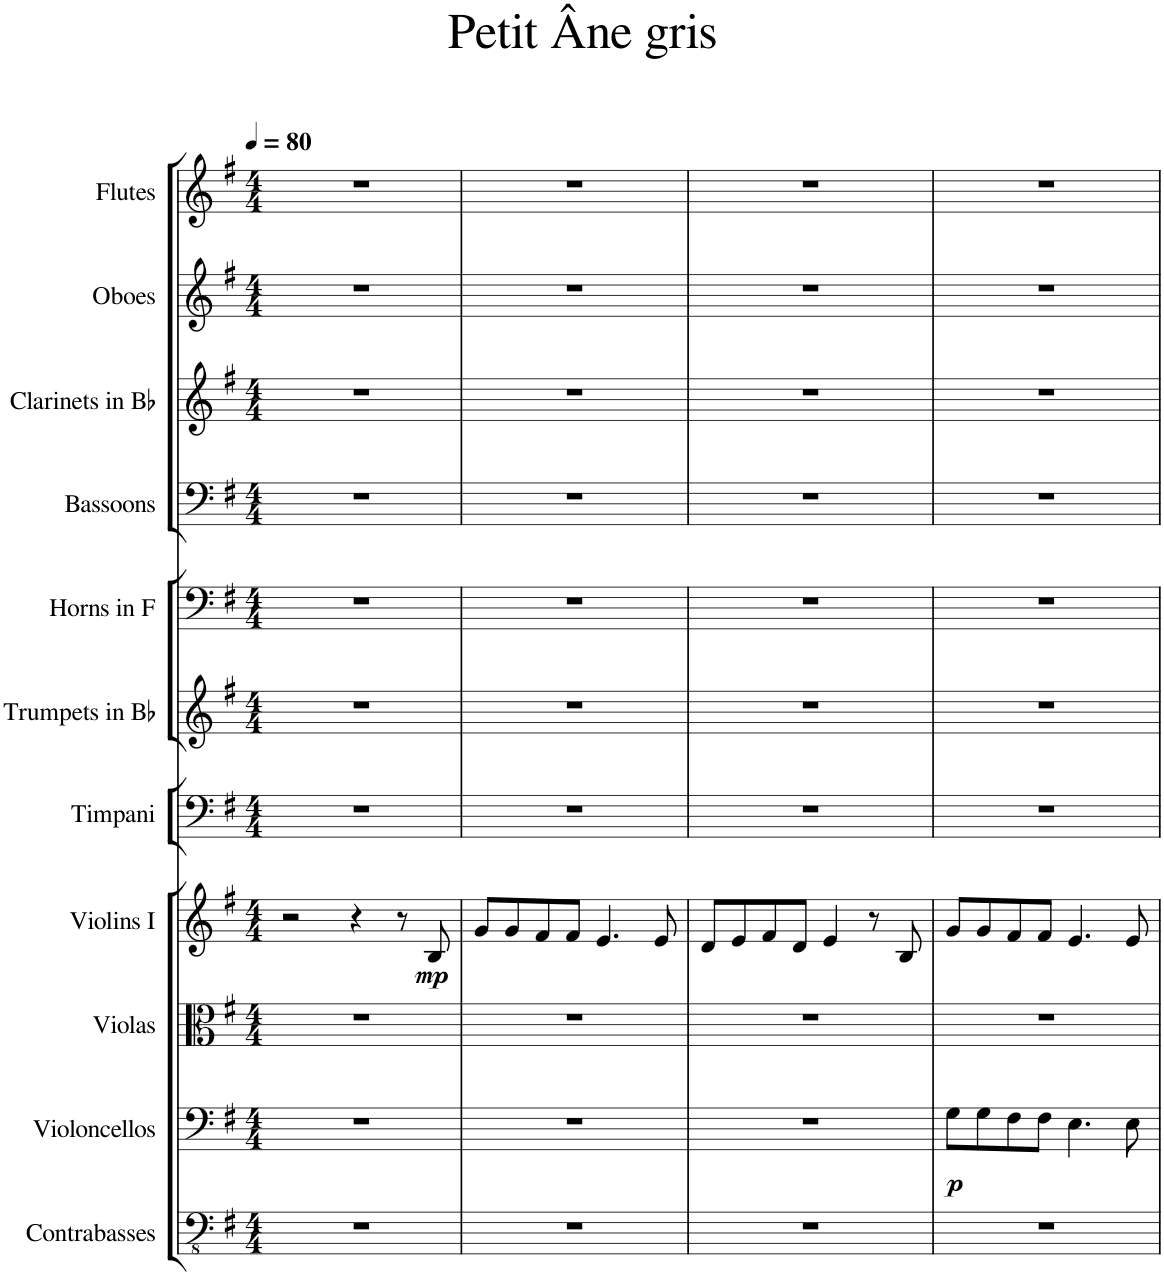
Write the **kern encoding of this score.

**kern	**kern	**dynam	**kern	**kern	**dynam	**kern	**kern	**kern	**kern	**kern	**kern	**kern
*part11	*part10	*part10	*part9	*part8	*part8	*part7	*part6	*part5	*part4	*part3	*part2	*part1
*staff11	*staff10	*staff10	*staff9	*staff8	*staff8	*staff7	*staff6	*staff5	*staff4	*staff3	*staff2	*staff1
*I"Contrabasses	*I"Violoncellos	*	*I"Violas	*I"Violins I	*	*I"Timpani	*I"Trumpets in Bb	*I"Horns in F	*I"Bassoons	*I"Clarinets in Bb	*I"Oboes	*I"Flutes
*I'Cb.	*I'Vc.	*	*I'Vla.	*I'Vln. I	*	*I'Timp.	*	*	*I'Bsn.	*I'Cl.	*I'Ob.	*I'Fl.
*clefFv4	*clefF4	*	*clefC3	*clefG2	*	*clefF4	*clefG2	*clefF4	*clefF4	*clefG2	*clefG2	*clefG2
*ITrd7c12	*	*	*	*	*	*	*ITrd1c2	*ITrd4c7	*	*ITrd1c2	*	*
*k[f#]	*k[f#]	*	*k[f#]	*k[f#]	*	*k[f#]	*k[f#]	*k[f#]	*k[f#]	*k[f#]	*k[f#]	*k[f#]
*M4/4	*M4/4	*	*M4/4	*M4/4	*	*M4/4	*M4/4	*M4/4	*M4/4	*M4/4	*M4/4	*M4/4
*MM80	*MM80	*	*MM80	*MM80	*	*MM80	*MM80	*MM80	*MM80	*MM80	*MM80	*MM80
=1	=1	=1	=1	=1	=1	=1	=1	=1	=1	=1	=1	=1
1r	1r	.	1r	2r	.	1r	1r	1r	1r	1r	1r	1r
.	.	.	.	4r	.	.	.	.	.	.	.	.
.	.	.	.	8r	.	.	.	.	.	.	.	.
!	!	!	!	!	!LO:DY:b	!	!	!	!	!	!	!
.	.	.	.	8B/	mp	.	.	.	.	.	.	.
=2	=2	=2	=2	=2	=2	=2	=2	=2	=2	=2	=2	=2
1r	1r	.	1r	8g/L	.	1r	1r	1r	1r	1r	1r	1r
.	.	.	.	8g/	.	.	.	.	.	.	.	.
.	.	.	.	8f#/	.	.	.	.	.	.	.	.
.	.	.	.	8f#/J	.	.	.	.	.	.	.	.
.	.	.	.	4.e/	.	.	.	.	.	.	.	.
.	.	.	.	8e/	.	.	.	.	.	.	.	.
=3	=3	=3	=3	=3	=3	=3	=3	=3	=3	=3	=3	=3
1r	1r	.	1r	8d/L	.	1r	1r	1r	1r	1r	1r	1r
.	.	.	.	8e/	.	.	.	.	.	.	.	.
.	.	.	.	8f#/	.	.	.	.	.	.	.	.
.	.	.	.	8d/J	.	.	.	.	.	.	.	.
.	.	.	.	4e/	.	.	.	.	.	.	.	.
.	.	.	.	8r	.	.	.	.	.	.	.	.
.	.	.	.	8B/	.	.	.	.	.	.	.	.
=4	=4	=4	=4	=4	=4	=4	=4	=4	=4	=4	=4	=4
!	!	!LO:DY:b	!	!	!	!	!	!	!	!	!	!
1r	8G\L	p	1r	8g/L	.	1r	1r	1r	1r	1r	1r	1r
.	8G\	.	.	8g/	.	.	.	.	.	.	.	.
.	8F#\	.	.	8f#/	.	.	.	.	.	.	.	.
.	8F#\J	.	.	8f#/J	.	.	.	.	.	.	.	.
.	4.E\	.	.	4.e/	.	.	.	.	.	.	.	.
.	8E\	.	.	8e/	.	.	.	.	.	.	.	.
=	=	=	=	=	=	=	=	=	=	=	=	=
*-	*-	*-	*-	*-	*-	*-	*-	*-	*-	*-	*-	*-
